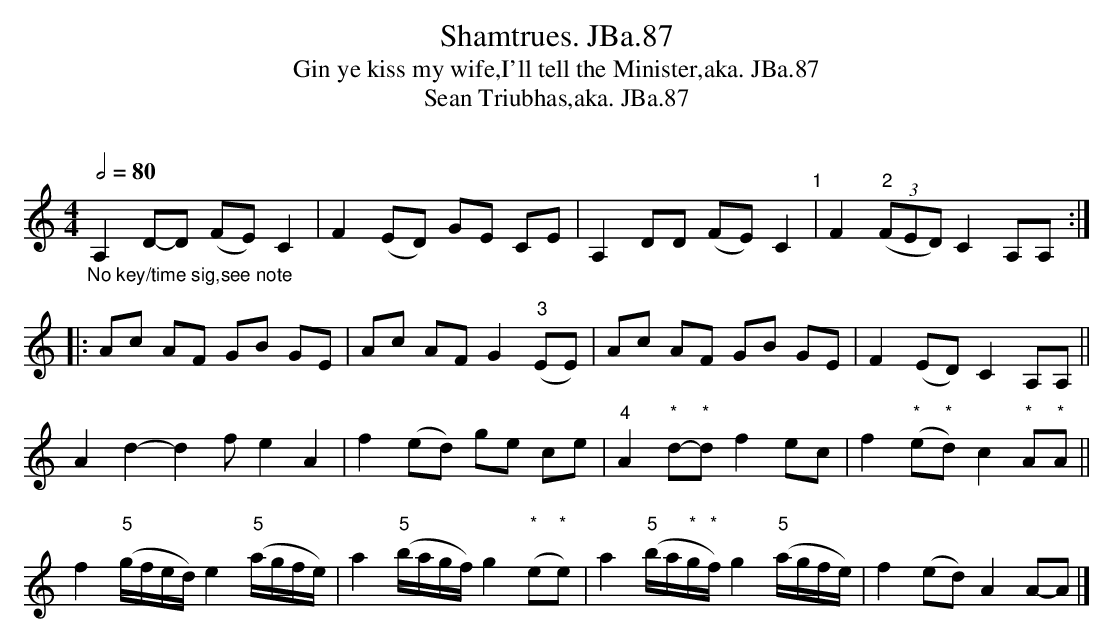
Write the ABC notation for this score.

X:1
T:Shamtrues. JBa.87
T:Gin ye kiss my wife,I'll tell the Minister,aka. JBa.87
T:Sean Triubhas,aka. JBa.87
M:4/4
L:1/4
Q:1/2=80
O:
K:None
"_No key/time sig,see note"A,D/-D/ (F/E/) C|\
F (E/D/) G/E/ C/E/|A, D/D/ (F/E/) C "1"|\
F"2" (3(F/E/D/) C A,/A,/:|
|:A/c/ A/F/ G/B/ G/E/|A/c/ A/F/ G"3" (E/E/)|\
A/c/ A/F/ G/B/ G/E/|F (E/D/) C A,/A,/||
A d-d f/ e A|f (e/d/) g/e/ c/e/|\
"4"A "*"d/-"*"d/ f e/c/|f ("*"e/"*"d/) c "*"A/"*"A/||
f "5"(g/4f/4e/4d/4) e "5"(a/4g/4f/4e/4)|\
a "5"(b/4a/4g/4f/4) g ("*"e/"*"e/)|\
a ("5"b/4a/4"*"g/4"*"f/4) g ("5"a/4g/4f/4e/4)|\
f (e/d/) A A/-A/|]
